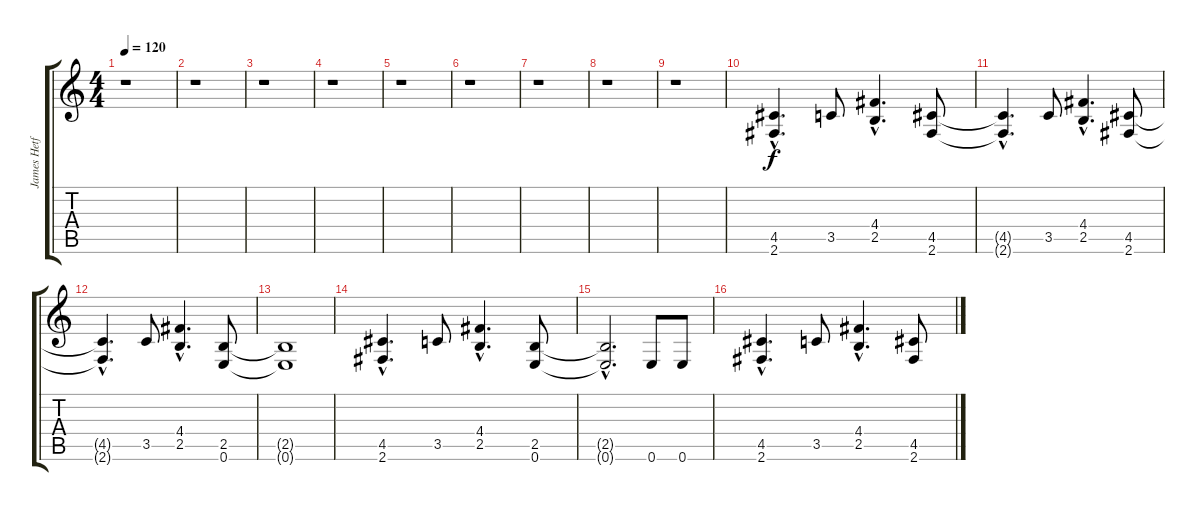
\track ("James Hetfield (Rhythm)" "James Hetf") {instrument distortionguitar}
\staff {score tabs}
\tuning (E4 B3 G3 D3 A2 E2) {hide}
\ts (4 4)
\tempo 120
\clef g2
\ks c
r.1{dy f} |
r.1 |
r.1 |
r.1 |
r.1 |
r.1 |
r.1 |
r.1 |
r.1 |
(4.5{hac} 2.6{hac}).4{d} 3.5.8 (4.4{hac} 2.5{hac}).4{d} (4.5 2.6).8 |
(4.5{hac t} 2.6{hac t}).4{d} 3.5.8 (4.4{hac} 2.5{hac}).4{d} (4.5 2.6).8 |
(4.5{hac t} 2.6{hac t}).4{d} 3.5.8 (4.4{hac} 2.5{hac}).4{d} (2.5 0.6).8 |
(2.5{t} 0.6{t}).1 |
(4.5{hac} 2.6{hac}).4{d} 3.5.8 (4.4{hac} 2.5{hac}).4{d} (2.5 0.6).8 |
(2.5{hac t} 0.6{hac t}).2{d} 0.6.8 0.6.8 |
(4.5{hac} 2.6{hac}).4{d} 3.5.8 (4.4{hac} 2.5{hac}).4{d} (4.5 2.6).8
